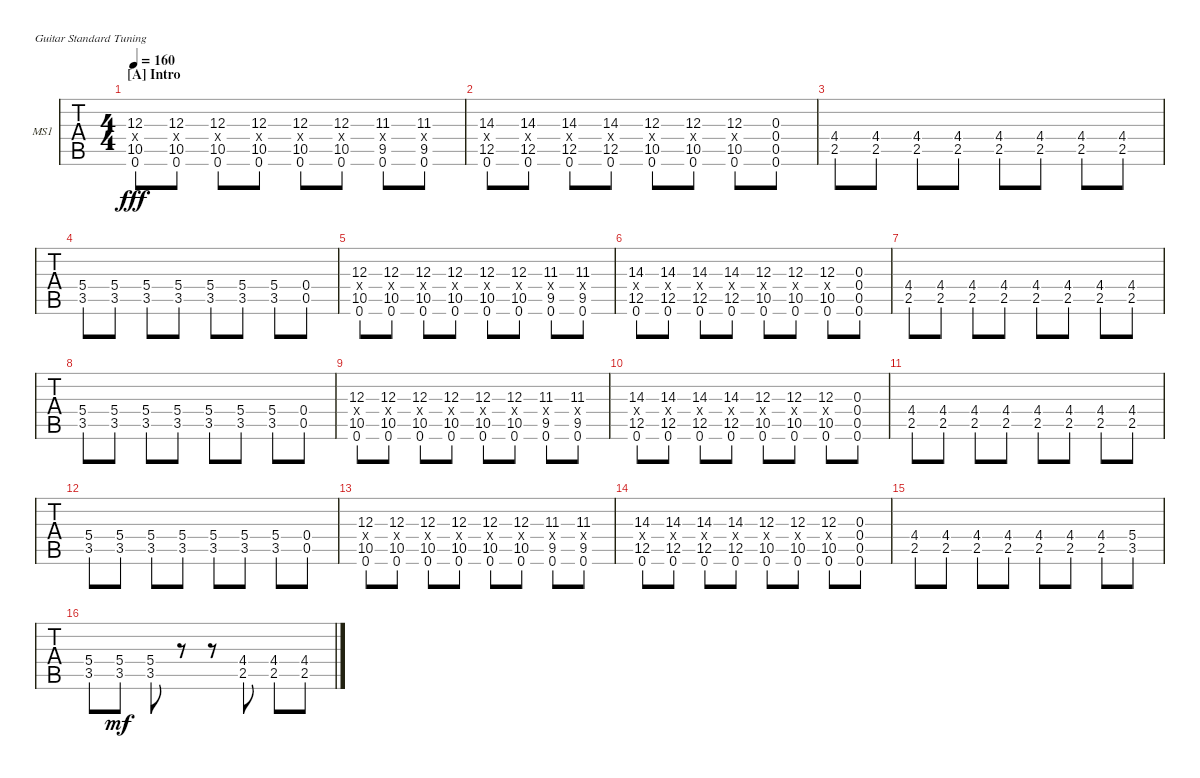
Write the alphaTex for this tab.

\defaultSystemsLayout 4
\bracketExtendMode groupsimilarinstruments
\firstSystemTrackNameOrientation horizontal
\otherSystemsTrackNameOrientation horizontal
\track ("Matt Skiba - Guitar One" "MS1") {instrument distortionguitar}
\staff {tabs}
\tuning (E4 B3 G3 D3 A2 E2)
\ts (4 4)
\section ("A" "Intro")
\tempo 160
\clef g2
\ks c
(0.6 10.5 12.3 10.4{x}).8{dy fff instrument distortionguitar} (10.5 12.3 10.4{x} 0.6).8 (0.6 10.5 12.3 10.4{x}).8 (10.5 12.3 10.4{x} 0.6).8 (0.6 10.5 12.3 10.4{x}).8 (10.5 12.3 10.4{x} 0.6).8 (9.5 11.3 9.4{x} 0.6).8 (9.5 11.3 9.4{x} 0.6).8 |
(12.5 14.3 9.4{x} 0.6).8 (12.5 14.3 9.4{x} 0.6).8 (12.5 14.3 9.4{x} 0.6).8 (12.5 14.3 9.4{x} 0.6).8 (10.5 12.3 9.4{x} 0.6).8 (10.5 12.3 9.4{x} 0.6).8 (10.5 12.3 9.4{x} 0.6).8 (0.5 0.3 0.4 0.6).8 |
(2.5 4.4).8 (4.4 2.5).8 (4.4 2.5).8 (4.4 2.5).8 (4.4 2.5).8 (4.4 2.5).8 (4.4 2.5).8 (4.4 2.5).8 |
(5.4 3.5).8 (5.4 3.5).8 (5.4 3.5).8 (5.4 3.5).8 (5.4 3.5).8 (5.4 3.5).8 (5.4 3.5).8 (0.4 0.5).8 |
(0.6 10.5 12.3 10.4{x}).8 (10.5 12.3 10.4{x} 0.6).8 (0.6 10.5 12.3 10.4{x}).8 (10.5 12.3 10.4{x} 0.6).8 (0.6 10.5 12.3 10.4{x}).8 (10.5 12.3 10.4{x} 0.6).8 (9.5 11.3 9.4{x} 0.6).8 (9.5 11.3 9.4{x} 0.6).8 |
(12.5 14.3 9.4{x} 0.6).8 (12.5 14.3 9.4{x} 0.6).8 (12.5 14.3 9.4{x} 0.6).8 (12.5 14.3 9.4{x} 0.6).8 (10.5 12.3 9.4{x} 0.6).8 (10.5 12.3 9.4{x} 0.6).8 (10.5 12.3 9.4{x} 0.6).8 (0.5 0.3 0.4 0.6).8 |
(2.5 4.4).8 (4.4 2.5).8 (4.4 2.5).8 (4.4 2.5).8 (4.4 2.5).8 (4.4 2.5).8 (4.4 2.5).8 (4.4 2.5).8 |
(5.4 3.5).8 (5.4 3.5).8 (5.4 3.5).8 (5.4 3.5).8 (5.4 3.5).8 (5.4 3.5).8 (5.4 3.5).8 (0.4 0.5).8 |
(0.6 10.5 12.3 10.4{x}).8 (10.5 12.3 10.4{x} 0.6).8 (0.6 10.5 12.3 10.4{x}).8 (10.5 12.3 10.4{x} 0.6).8 (0.6 10.5 12.3 10.4{x}).8 (10.5 12.3 10.4{x} 0.6).8 (9.5 11.3 9.4{x} 0.6).8 (9.5 11.3 9.4{x} 0.6).8 |
(12.5 14.3 9.4{x} 0.6).8 (12.5 14.3 9.4{x} 0.6).8 (12.5 14.3 9.4{x} 0.6).8 (12.5 14.3 9.4{x} 0.6).8 (10.5 12.3 9.4{x} 0.6).8 (10.5 12.3 9.4{x} 0.6).8 (10.5 12.3 9.4{x} 0.6).8 (0.5 0.3 0.4 0.6).8 |
(2.5 4.4).8 (4.4 2.5).8 (4.4 2.5).8 (4.4 2.5).8 (4.4 2.5).8 (4.4 2.5).8 (4.4 2.5).8 (4.4 2.5).8 |
(5.4 3.5).8 (5.4 3.5).8 (5.4 3.5).8 (5.4 3.5).8 (5.4 3.5).8 (5.4 3.5).8 (5.4 3.5).8 (0.4 0.5).8 |
(0.6 10.5 12.3 10.4{x}).8 (10.5 12.3 10.4{x} 0.6).8 (0.6 10.5 12.3 10.4{x}).8 (10.5 12.3 10.4{x} 0.6).8 (0.6 10.5 12.3 10.4{x}).8 (10.5 12.3 10.4{x} 0.6).8 (9.5 11.3 9.4{x} 0.6).8 (9.5 11.3 9.4{x} 0.6).8 |
(12.5 14.3 9.4{x} 0.6).8 (12.5 14.3 9.4{x} 0.6).8 (12.5 14.3 9.4{x} 0.6).8 (12.5 14.3 9.4{x} 0.6).8 (10.5 12.3 9.4{x} 0.6).8 (10.5 12.3 9.4{x} 0.6).8 (10.5 12.3 9.4{x} 0.6).8 (0.5 0.3 0.4 0.6).8 |
(2.5 4.4).8 (4.4 2.5).8 (4.4 2.5).8 (4.4 2.5).8 (4.4 2.5).8 (4.4 2.5).8 (4.4 2.5).8 (5.4 3.5).8 |
(5.4 3.5).8 (5.4 3.5).8{dy mf} (5.4 3.5).8 r.8 r.8 (4.4 2.5).8 (4.4 2.5).8 (4.4 2.5).8
